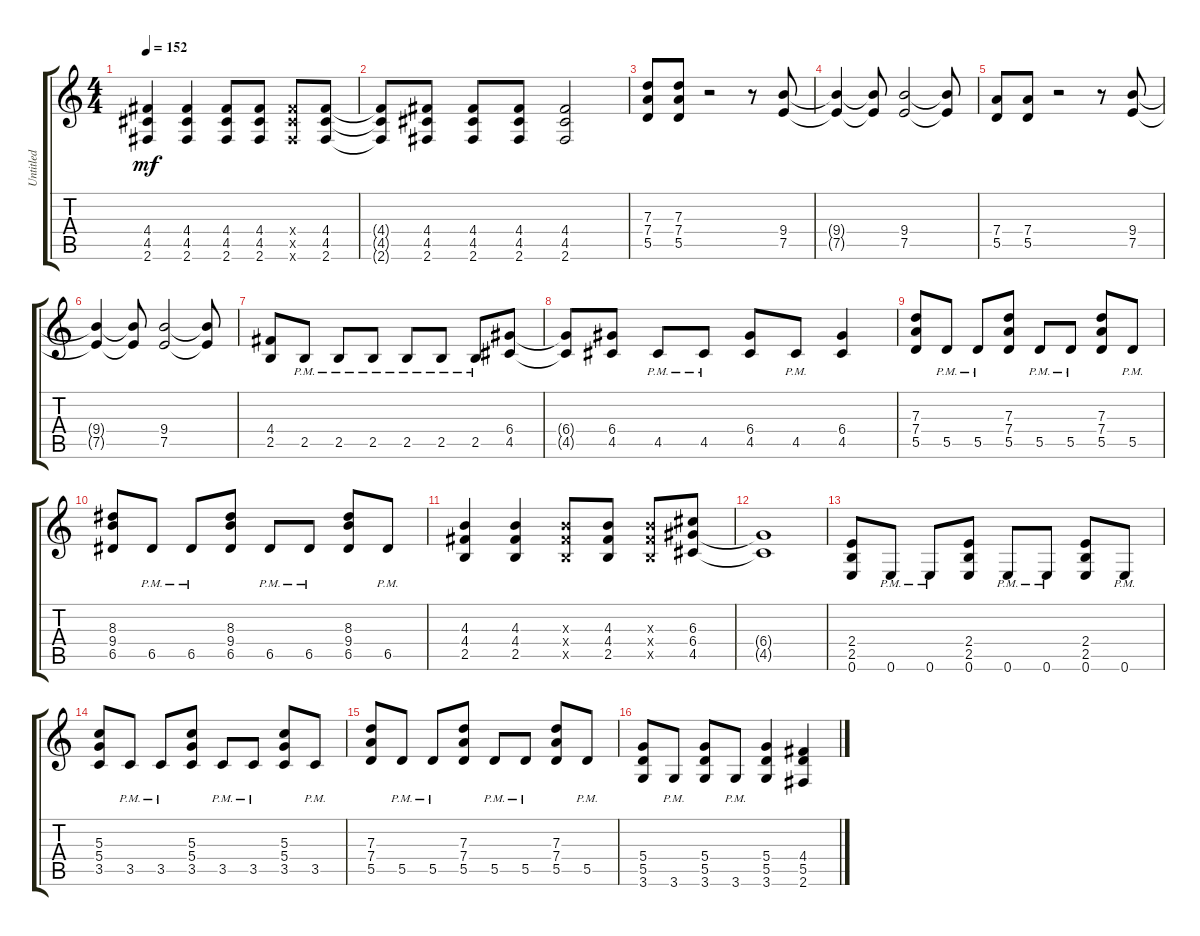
\track ("Untitled" "Untitled") {instrument distortionguitar}
\staff {score tabs}
\tuning (E4 B3 G3 D3 A2 E2) {hide}
\ts (4 4)
\tempo 152
\clef g2
\ks c
(4.4 4.5 2.6).4{dy mf} (4.4 4.5 2.6).4 (4.4 4.5 2.6).8 (4.4 4.5 2.6).8 (4.4{x} 4.5{x} 2.6{x}).8 (4.4 4.5 2.6).8 |
(4.4{t} 4.5{t} 2.6{t}).8 (4.4 4.5 2.6).8 (4.4 4.5 2.6).8 (4.4 4.5 2.6).8 (4.4 4.5 2.6).2 |
(7.3 7.4 5.5).8 (7.3 7.4 5.5).8 r.2 r.8 (9.4 7.5).8 |
(9.4{t} 7.5{t}).4 (9.4{t} 7.5{t}).8 (9.4 7.5).2 (9.4{t} 7.5{t}).8 |
(7.4 5.5).8 (7.4 5.5).8 r.2 r.8 (9.4 7.5).8 |
(9.4{t} 7.5{t}).4 (9.4{t} 7.5{t}).8 (9.4 7.5).2 (9.4{t} 7.5{t}).8 |
(4.4 2.5).8 2.5{pm}.8 2.5{pm}.8 2.5{pm}.8 2.5{pm}.8 2.5{pm}.8 2.5{pm}.8 (6.4 4.5).8 |
(6.4{t} 4.5{t}).8 (6.4 4.5).8 4.5{pm}.8 4.5{pm}.8 (6.4 4.5).8 4.5{pm}.8 (6.4 4.5).4 |
(7.3 7.4 5.5).8 5.5{pm}.8 5.5{pm}.8 (7.3 7.4 5.5).8 5.5{pm}.8 5.5{pm}.8 (7.3 7.4 5.5).8 5.5{pm}.8 |
(8.3 9.4 6.5).8 6.5{pm}.8 6.5{pm}.8 (8.3 9.4 6.5).8 6.5{pm}.8 6.5{pm}.8 (8.3 9.4 6.5).8 6.5{pm}.8 |
(4.3 4.4 2.5).4 (4.3 4.4 2.5).4 (4.3{x} 4.4{x} 2.5{x}).8 (4.3 4.4 2.5).8 (4.3{x} 4.4{x} 2.5{x}).8 (6.3 6.4 4.5).8 |
(6.4{t} 4.5{t}).1 |
(2.4 2.5 0.6).8 0.6{pm}.8 0.6{pm}.8 (2.4 2.5 0.6).8 0.6{pm}.8 0.6{pm}.8 (2.4 2.5 0.6).8 0.6{pm}.8 |
(5.3 5.4 3.5).8 3.5{pm}.8 3.5{pm}.8 (5.3 5.4 3.5).8 3.5{pm}.8 3.5{pm}.8 (5.3 5.4 3.5).8 3.5{pm}.8 |
(7.3 7.4 5.5).8 5.5{pm}.8 5.5{pm}.8 (7.3 7.4 5.5).8 5.5{pm}.8 5.5{pm}.8 (7.3 7.4 5.5).8 5.5{pm}.8 |
(5.4 5.5 3.6).8 3.6{pm}.8 (5.4 5.5 3.6).8 3.6{pm}.8 (5.4 5.5 3.6).4 (4.4 5.5 2.6).4
